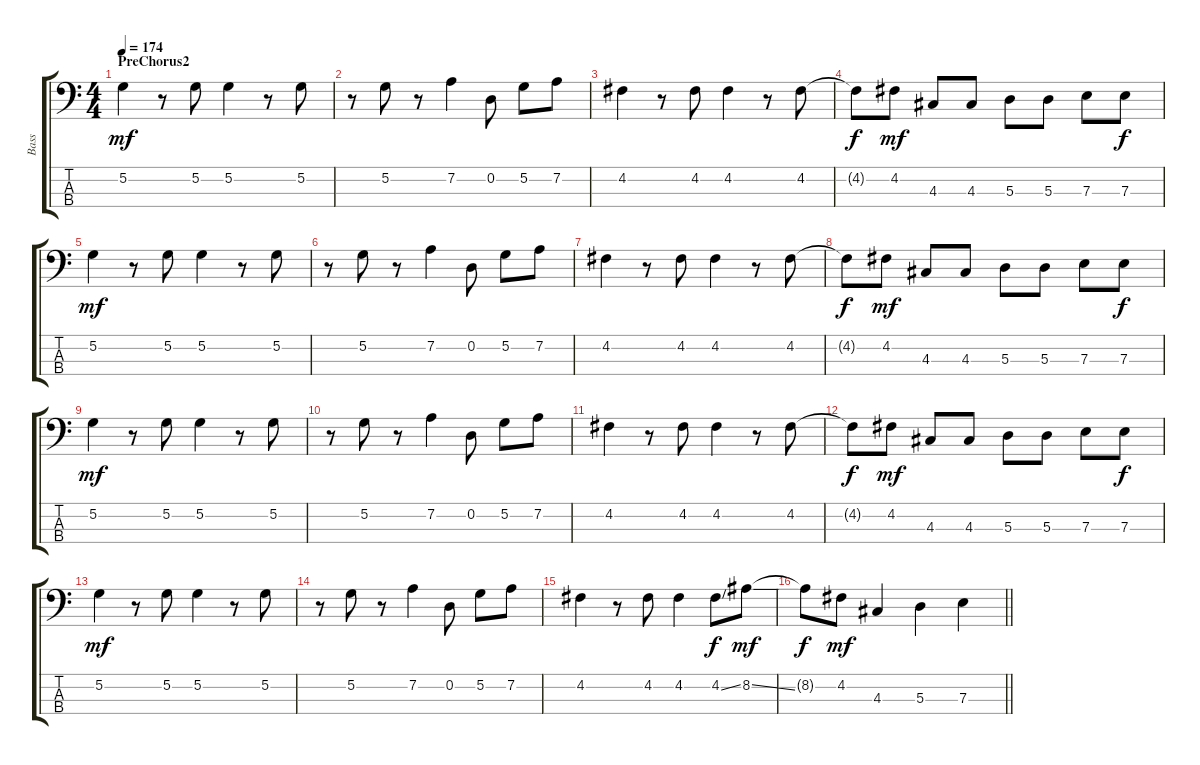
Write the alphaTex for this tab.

\track ("Bass" "Bass") {instrument electricbassfinger}
\staff {score tabs}
\tuning (G2 D2 A1 E1) {hide}
\ts (4 4)
\section ("" "PreChorus2")
\tempo 174
\clef f4
\ks c
5.2.4{dy mf} r.8 5.2.8 5.2.4 r.8 5.2.8 |
r.8 5.2.8 r.8 7.2.4 0.2.8 5.2.8 7.2.8 |
4.2.4 r.8 4.2.8 4.2.4 r.8 4.2.8 |
4.2{t}.8{dy f} 4.2.8{dy mf} 4.3.8 4.3.8 5.3.8 5.3.8 7.3.8 7.3.8{dy f} |
5.2.4{dy mf} r.8 5.2.8 5.2.4 r.8 5.2.8 |
r.8 5.2.8 r.8 7.2.4 0.2.8 5.2.8 7.2.8 |
4.2.4 r.8 4.2.8 4.2.4 r.8 4.2.8 |
4.2{t}.8{dy f} 4.2.8{dy mf} 4.3.8 4.3.8 5.3.8 5.3.8 7.3.8 7.3.8{dy f} |
5.2.4{dy mf} r.8 5.2.8 5.2.4 r.8 5.2.8 |
r.8 5.2.8 r.8 7.2.4 0.2.8 5.2.8 7.2.8 |
4.2.4 r.8 4.2.8 4.2.4 r.8 4.2.8 |
4.2{t}.8{dy f} 4.2.8{dy mf} 4.3.8 4.3.8 5.3.8 5.3.8 7.3.8 7.3.8{dy f} |
5.2.4{dy mf} r.8 5.2.8 5.2.4 r.8 5.2.8 |
r.8 5.2.8 r.8 7.2.4 0.2.8 5.2.8 7.2.8 |
4.2.4 r.8 4.2.8 4.2.4 4.2{ss}.8{dy f} 8.2{ss}.8{dy mf} |
\barLineRight lightlight
8.2{t}.8{dy f} 4.2.8{dy mf} 4.3.4 5.3.4 7.3.4
